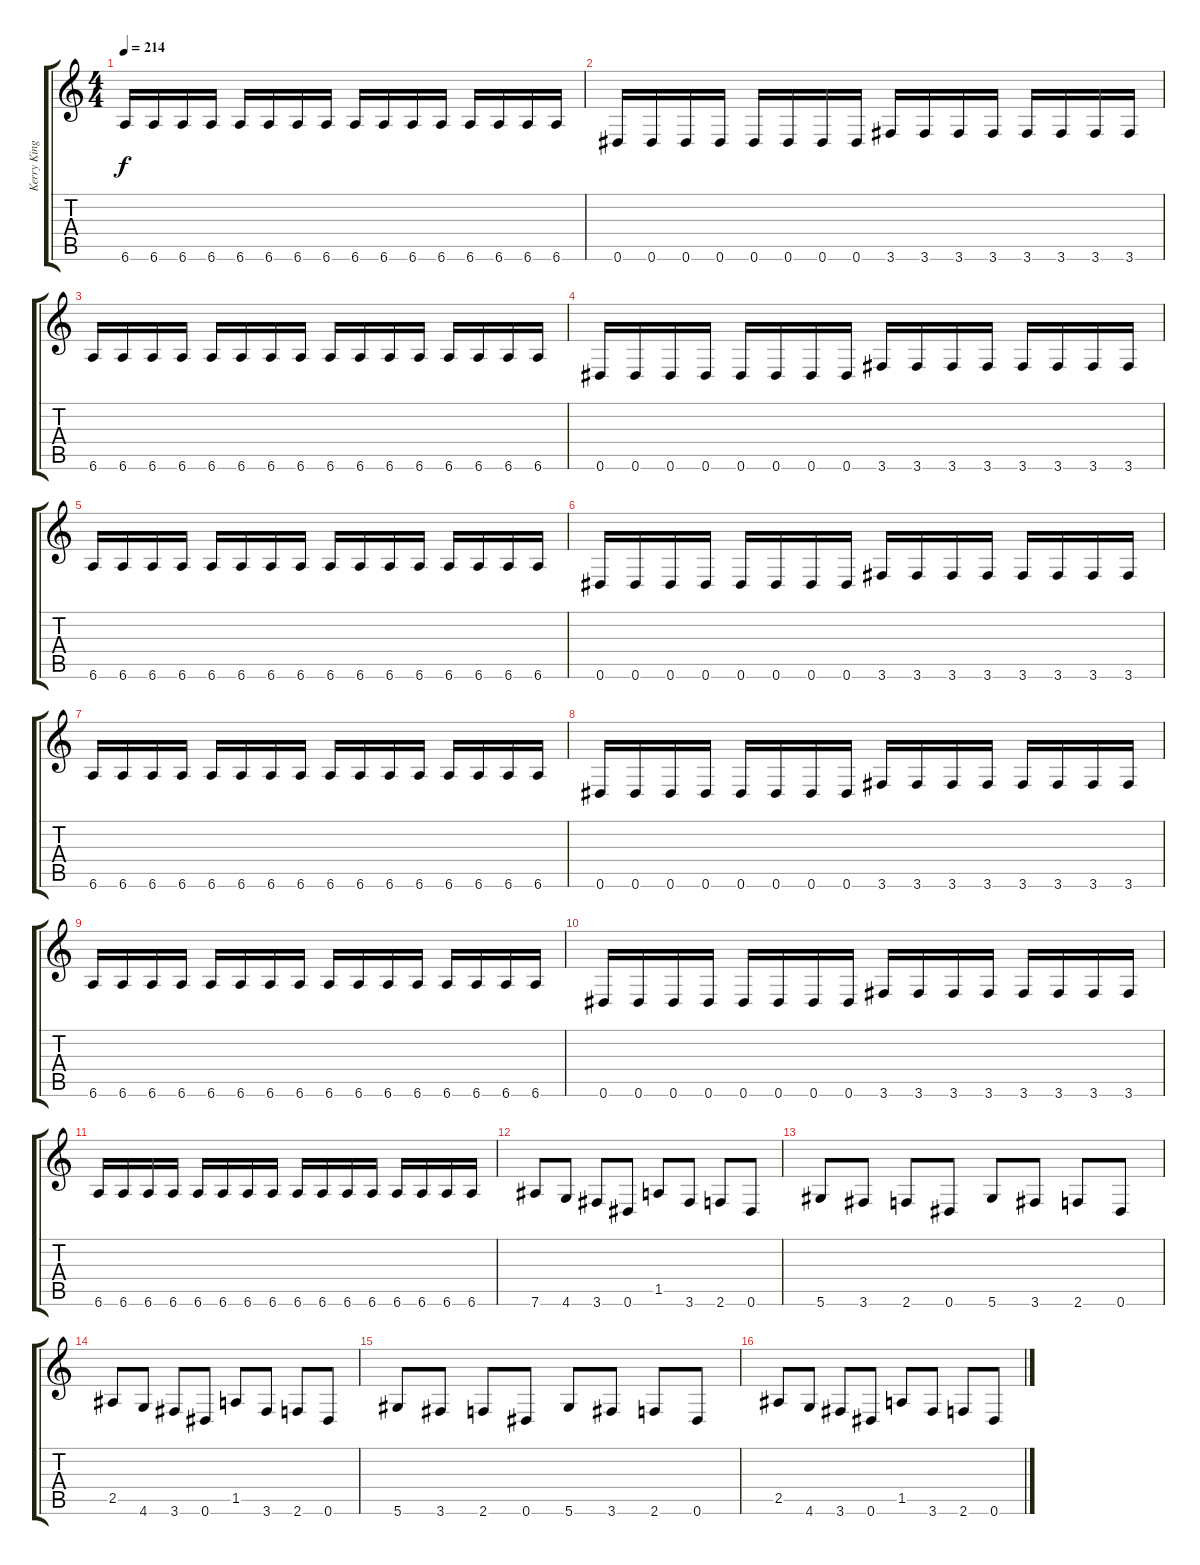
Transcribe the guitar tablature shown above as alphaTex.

\track ("Kerry King" "Kerry King") {instrument distortionguitar}
\staff {score tabs}
\tuning (Eb4 Bb3 Gb3 Db3 Ab2 Eb2) {hide}
\ts (4 4)
\tempo 214
\clef g2
\ks c
6.6.16{dy f} 6.6.16 6.6.16 6.6.16 6.6.16 6.6.16 6.6.16 6.6.16 6.6.16 6.6.16 6.6.16 6.6.16 6.6.16 6.6.16 6.6.16 6.6.16 |
0.6.16 0.6.16 0.6.16 0.6.16 0.6.16 0.6.16 0.6.16 0.6.16 3.6.16 3.6.16 3.6.16 3.6.16 3.6.16 3.6.16 3.6.16 3.6.16 |
6.6.16 6.6.16 6.6.16 6.6.16 6.6.16 6.6.16 6.6.16 6.6.16 6.6.16 6.6.16 6.6.16 6.6.16 6.6.16 6.6.16 6.6.16 6.6.16 |
0.6.16 0.6.16 0.6.16 0.6.16 0.6.16 0.6.16 0.6.16 0.6.16 3.6.16 3.6.16 3.6.16 3.6.16 3.6.16 3.6.16 3.6.16 3.6.16 |
6.6.16 6.6.16 6.6.16 6.6.16 6.6.16 6.6.16 6.6.16 6.6.16 6.6.16 6.6.16 6.6.16 6.6.16 6.6.16 6.6.16 6.6.16 6.6.16 |
0.6.16 0.6.16 0.6.16 0.6.16 0.6.16 0.6.16 0.6.16 0.6.16 3.6.16 3.6.16 3.6.16 3.6.16 3.6.16 3.6.16 3.6.16 3.6.16 |
6.6.16 6.6.16 6.6.16 6.6.16 6.6.16 6.6.16 6.6.16 6.6.16 6.6.16 6.6.16 6.6.16 6.6.16 6.6.16 6.6.16 6.6.16 6.6.16 |
0.6.16 0.6.16 0.6.16 0.6.16 0.6.16 0.6.16 0.6.16 0.6.16 3.6.16 3.6.16 3.6.16 3.6.16 3.6.16 3.6.16 3.6.16 3.6.16 |
6.6.16 6.6.16 6.6.16 6.6.16 6.6.16 6.6.16 6.6.16 6.6.16 6.6.16 6.6.16 6.6.16 6.6.16 6.6.16 6.6.16 6.6.16 6.6.16 |
0.6.16 0.6.16 0.6.16 0.6.16 0.6.16 0.6.16 0.6.16 0.6.16 3.6.16 3.6.16 3.6.16 3.6.16 3.6.16 3.6.16 3.6.16 3.6.16 |
6.6.16 6.6.16 6.6.16 6.6.16 6.6.16 6.6.16 6.6.16 6.6.16 6.6.16 6.6.16 6.6.16 6.6.16 6.6.16 6.6.16 6.6.16 6.6.16 |
7.6.8 4.6.8 3.6.8 0.6.8 1.5.8 3.6.8 2.6.8 0.6.8 |
5.6.8 3.6.8 2.6.8 0.6.8 5.6.8 3.6.8 2.6.8 0.6.8 |
2.5.8 4.6.8 3.6.8 0.6.8 1.5.8 3.6.8 2.6.8 0.6.8 |
5.6.8 3.6.8 2.6.8 0.6.8 5.6.8 3.6.8 2.6.8 0.6.8 |
2.5.8 4.6.8 3.6.8 0.6.8 1.5.8 3.6.8 2.6.8 0.6.8
